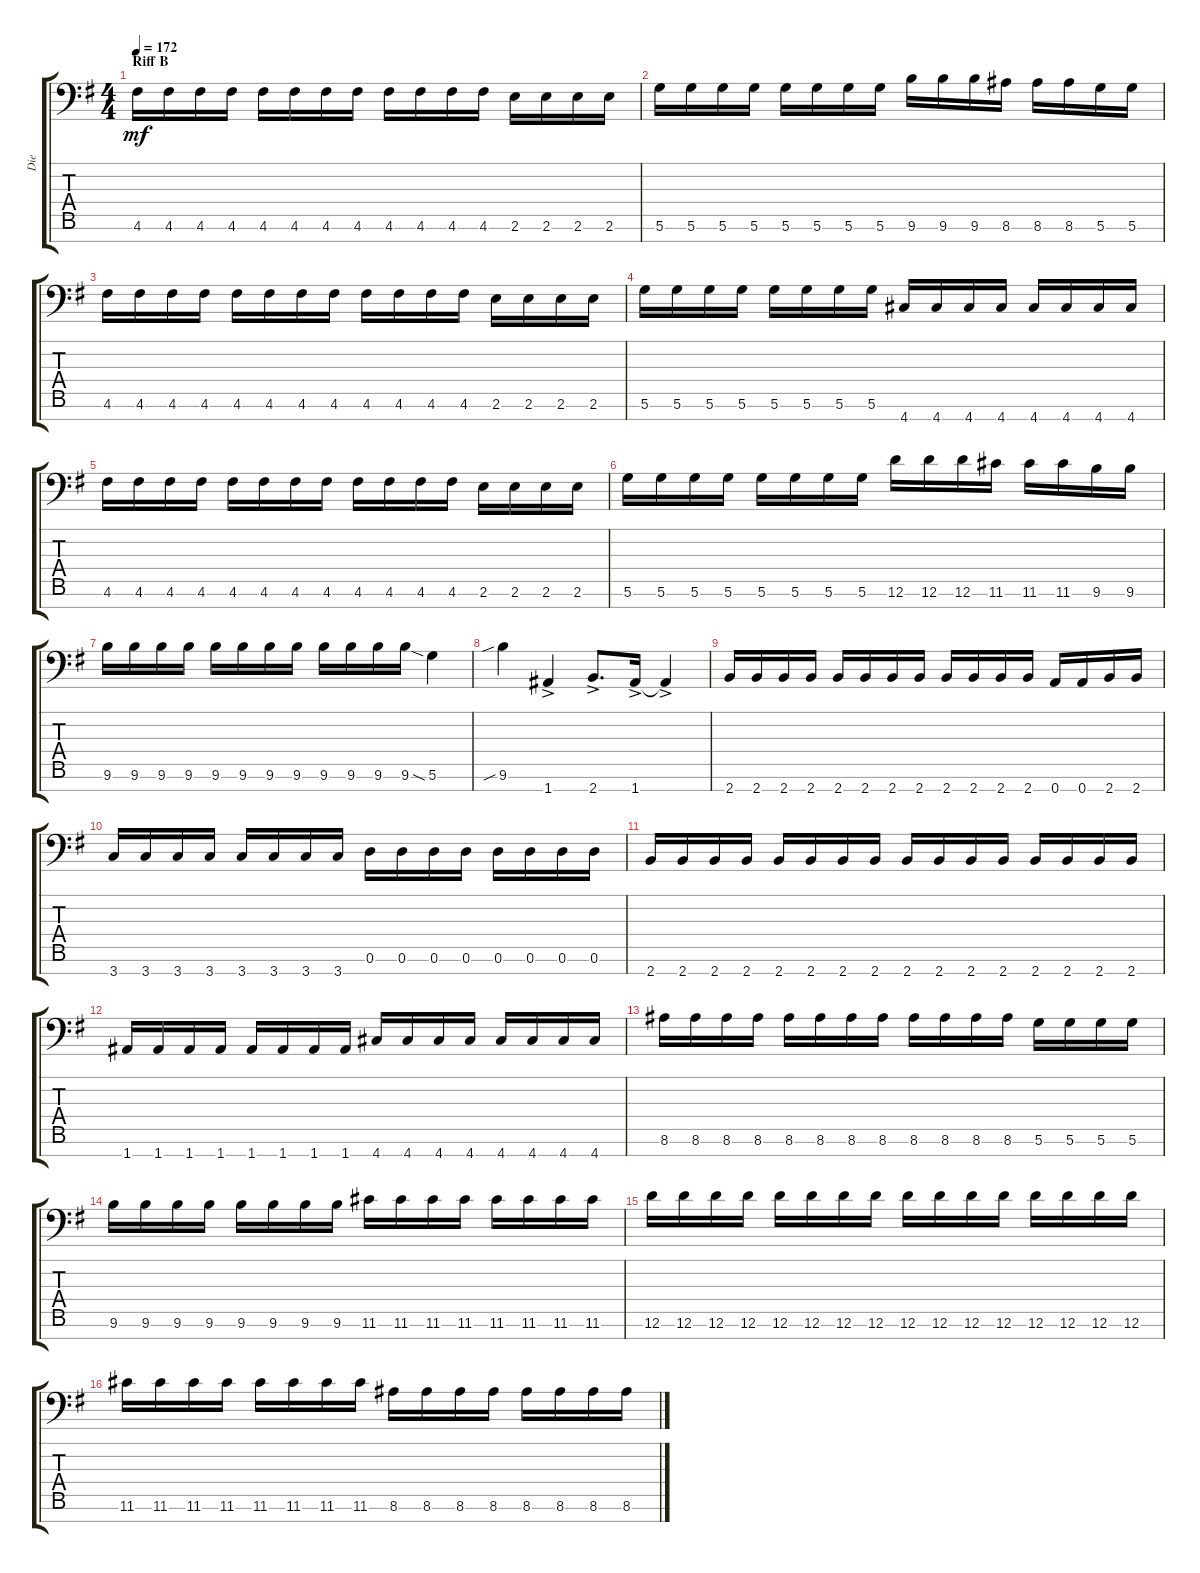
\track ("Die" "Die") {instrument distortionguitar}
\staff {score tabs}
\tuning (E4 B3 G3 D3 A2 D2 A1) {hide}
\ts (4 4)
\section ("" "Riff B")
\tempo 172
\clef f4
\ks eminor
4.6.16{dy mf} 4.6.16 4.6.16 4.6.16 4.6.16 4.6.16 4.6.16 4.6.16 4.6.16 4.6.16 4.6.16 4.6.16 2.6.16 2.6.16 2.6.16 2.6.16 |
5.6.16 5.6.16 5.6.16 5.6.16 5.6.16 5.6.16 5.6.16 5.6.16 9.6.16 9.6.16 9.6.16 8.6.16 8.6.16 8.6.16 5.6.16 5.6.16 |
4.6.16 4.6.16 4.6.16 4.6.16 4.6.16 4.6.16 4.6.16 4.6.16 4.6.16 4.6.16 4.6.16 4.6.16 2.6.16 2.6.16 2.6.16 2.6.16 |
5.6.16 5.6.16 5.6.16 5.6.16 5.6.16 5.6.16 5.6.16 5.6.16 4.7.16 4.7.16 4.7.16 4.7.16 4.7.16 4.7.16 4.7.16 4.7.16 |
4.6.16 4.6.16 4.6.16 4.6.16 4.6.16 4.6.16 4.6.16 4.6.16 4.6.16 4.6.16 4.6.16 4.6.16 2.6.16 2.6.16 2.6.16 2.6.16 |
5.6.16 5.6.16 5.6.16 5.6.16 5.6.16 5.6.16 5.6.16 5.6.16 12.6.16 12.6.16 12.6.16 11.6.16 11.6.16 11.6.16 9.6.16 9.6.16 |
9.6.16 9.6.16 9.6.16 9.6.16 9.6.16 9.6.16 9.6.16 9.6.16 9.6.16 9.6.16 9.6.16 9.6.16 5.6{sia}.4 |
9.6{sib}.4 1.7{ac}.4 2.7{ac}.8{d} 1.7{ac}.16 1.7{ac t}.4 |
2.7.16 2.7.16 2.7.16 2.7.16 2.7.16 2.7.16 2.7.16 2.7.16 2.7.16 2.7.16 2.7.16 2.7.16 0.7.16 0.7.16 2.7.16 2.7.16 |
3.7.16 3.7.16 3.7.16 3.7.16 3.7.16 3.7.16 3.7.16 3.7.16 0.6.16 0.6.16 0.6.16 0.6.16 0.6.16 0.6.16 0.6.16 0.6.16 |
2.7.16 2.7.16 2.7.16 2.7.16 2.7.16 2.7.16 2.7.16 2.7.16 2.7.16 2.7.16 2.7.16 2.7.16 2.7.16 2.7.16 2.7.16 2.7.16 |
1.7.16 1.7.16 1.7.16 1.7.16 1.7.16 1.7.16 1.7.16 1.7.16 4.7.16 4.7.16 4.7.16 4.7.16 4.7.16 4.7.16 4.7.16 4.7.16 |
8.6.16 8.6.16 8.6.16 8.6.16 8.6.16 8.6.16 8.6.16 8.6.16 8.6.16 8.6.16 8.6.16 8.6.16 5.6.16 5.6.16 5.6.16 5.6.16 |
9.6.16 9.6.16 9.6.16 9.6.16 9.6.16 9.6.16 9.6.16 9.6.16 11.6.16 11.6.16 11.6.16 11.6.16 11.6.16 11.6.16 11.6.16 11.6.16 |
12.6.16 12.6.16 12.6.16 12.6.16 12.6.16 12.6.16 12.6.16 12.6.16 12.6.16 12.6.16 12.6.16 12.6.16 12.6.16 12.6.16 12.6.16 12.6.16 |
11.6.16 11.6.16 11.6.16 11.6.16 11.6.16 11.6.16 11.6.16 11.6.16 8.6.16 8.6.16 8.6.16 8.6.16 8.6.16 8.6.16 8.6.16 8.6.16
